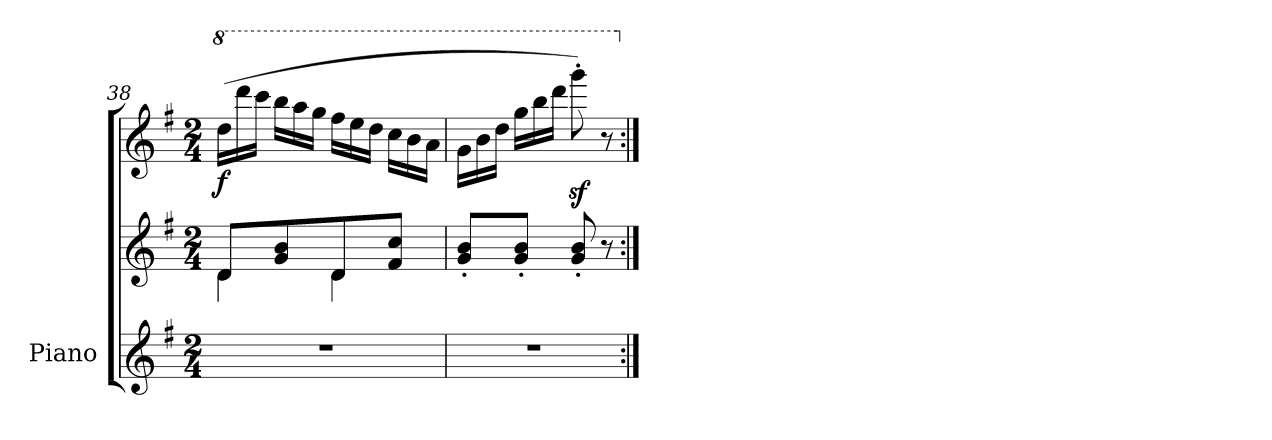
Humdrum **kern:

**kern	**kern	**kern	**dynam
*part1	*part1	*part1	*part1
*staff3	*staff2	*staff1	*staff1/2/3
*I"Piano	*	*	*
*I'Pno	*	*	*
*clefG2	*clefG2	*clefG2	*
*k[f#]	*k[f#]	*k[f#]	*
*M2/4	*M2/4	*M2/4	*
=38	=38	=38	=38
*	*^	*	*
*	*	*	*8va	*
*	*	*	*Xtuplet	*
!	!	!	!	!LO:DY:b
2r	8d/L	4d\	(>24ddd\LL	f
.	.	.	24dddd\	.
.	.	.	24cccc\JJ	.
.	8g/ 8b/	.	24bbb\LL	.
.	.	.	24aaa\	.
.	.	.	24ggg\JJ	.
.	8d/	4d\	24fff#\LL	.
.	.	.	24eee\	.
.	.	.	24ddd\JJ	.
.	8f#/ 8cc/J	.	24ccc\LL	.
.	.	.	24bb\	.
.	.	.	24aa\JJ	.
*	*v	*v	*	*
=39	=39	=39	=39
2r	8g/' 8b/'L	24gg\LL	.
.	.	24bb\	.
.	.	24ddd\JJ	.
.	8g/' 8b/'J	24ggg\LL	.
.	.	24bbb\	.
.	.	24dddd\JJ	.
.	8g/' 8b/'	8ggggz<'\)	.
.	8r	8r	.
*	*	*X8va	*
=:|!	=:|!	=:|!	=:|!
*-	*-	*-	*-
